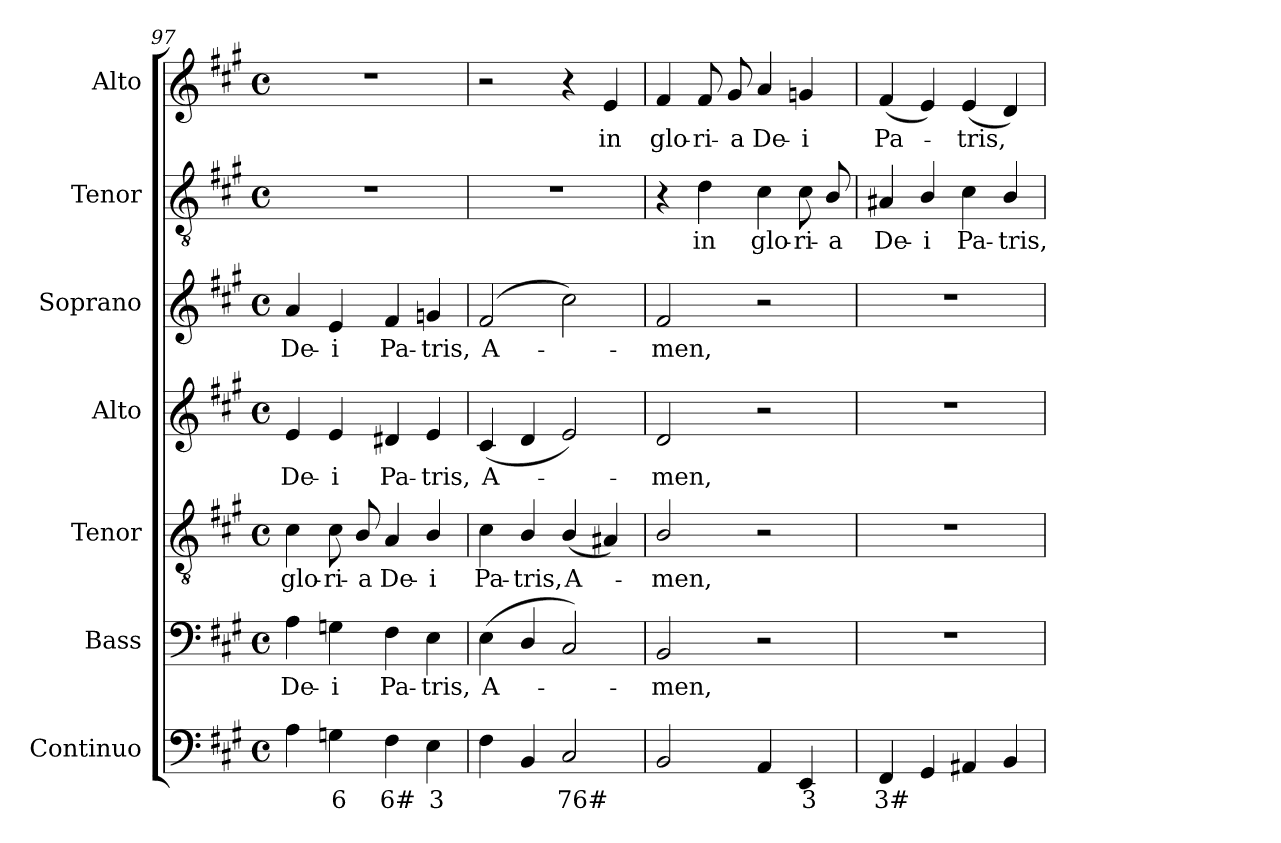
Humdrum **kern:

**kern	**text	**kern	**text	**kern	**text	**kern	**text	**kern	**text	**kern	**text	**kern	**text
*part7	*part7	*part6	*part6	*part5	*part5	*part4	*part4	*part3	*part3	*part2	*part2	*part1	*part1
*staff7	*staff7	*staff6	*staff6	*staff5	*staff5	*staff4	*staff4	*staff3	*staff3	*staff2	*staff2	*staff1	*staff1
*I"Continuo	*	*I"Bass	*	*I"Tenor	*	*I"Alto	*	*I"Soprano	*	*I"Tenor	*	*I"Alto	*
*I'Cont.	*	*I'B.	*	*I'T.	*	*I'A.	*	*I'S.	*	*I'T.	*	*I'A.	*
!!LO:PB:g=z
*clefF4	*	*clefF4	*	*clefGv2	*	*clefG2	*	*clefG2	*	*clefGv2	*	*clefG2	*
*	*	*	*	*ITrd7c12	*	*	*	*	*	*ITrd7c12	*	*	*
*k[f#c#g#]	*	*k[f#c#g#]	*	*k[f#c#g#]	*	*k[f#c#g#]	*	*k[f#c#g#]	*	*k[f#c#g#]	*	*k[f#c#g#]	*
*A:	*	*A:	*	*A:	*	*A:	*	*A:	*	*A:	*	*A:	*
*M4/4	*	*M4/4	*	*M4/4	*	*M4/4	*	*M4/4	*	*M4/4	*	*M4/4	*
*met(c)	*	*met(c)	*	*met(c)	*	*met(c)	*	*met(c)	*	*met(c)	*	*met(c)	*
=97	=97	=97	=97	=97	=97	=97	=97	=97	=97	=97	=97	=97	=97
!	!	!	!LO:LY:b:color=#000000	!	!	!	!	!	!	!	!	!	!
!	!	!	!	!	!LO:LY:b:color=#000000	!	!	!	!	!	!	!	!
!	!	!	!	!	!	!	!LO:LY:b:color=#000000	!	!	!	!	!	!
!	!	!	!	!	!	!	!	!	!LO:LY:b:color=#000000	!	!	!	!
4Ai\	.	4Ai\	De-	4C#i\	glo-	4ei/	De-	4ai/	De-	1r	.	1r	.
!	!LO:LY:b:color=#000000	!	!	!	!	!	!	!	!	!	!	!	!
!	!	!	!LO:LY:b:color=#000000	!	!	!	!	!	!	!	!	!	!
!	!	!	!	!	!LO:LY:b:color=#000000	!	!	!	!	!	!	!	!
!	!	!	!	!	!	!	!LO:LY:b:color=#000000	!	!	!	!	!	!
!	!	!	!	!	!	!	!	!	!LO:LY:b:color=#000000	!	!	!	!
4Gni\	6	4Gni\	-i	8C#i\	-ri-	4ei/	-i	4ei/	-i	.	.	.	.
!	!	!	!	!	!LO:LY:b:color=#000000	!	!	!	!	!	!	!	!
.	.	.	.	8BBi/	-a	.	.	.	.	.	.	.	.
!	!LO:LY:b:color=#000000	!	!	!	!	!	!	!	!	!	!	!	!
!	!	!	!LO:LY:b:color=#000000	!	!	!	!	!	!	!	!	!	!
!	!	!	!	!	!LO:LY:b:color=#000000	!	!	!	!	!	!	!	!
!	!	!	!	!	!	!	!LO:LY:b:color=#000000	!	!	!	!	!	!
!	!	!	!	!	!	!	!	!	!LO:LY:b:color=#000000	!	!	!	!
4F#i\	6#	4F#i\	Pa-	4AAi/	De-	4d#Xi/	Pa-	4f#i/	Pa-	.	.	.	.
!	!LO:LY:b:color=#000000	!	!	!	!	!	!	!	!	!	!	!	!
!	!	!	!LO:LY:b:color=#000000	!	!	!	!	!	!	!	!	!	!
!	!	!	!	!	!LO:LY:b:color=#000000	!	!	!	!	!	!	!	!
!	!	!	!	!	!	!	!LO:LY:b:color=#000000	!	!	!	!	!	!
!	!	!	!	!	!	!	!	!	!LO:LY:b:color=#000000	!	!	!	!
4Ei\	3	4Ei\	-tris,	4BBi/	-i	4ei/	-tris,	4gni/	-tris,	.	.	.	.
=98	=98	=98	=98	=98	=98	=98	=98	=98	=98	=98	=98	=98	=98
!	!	!	!LO:LY:b:color=#000000	!	!	!	!	!	!	!	!	!	!
!	!	!	!	!	!LO:LY:b:color=#000000	!	!	!	!	!	!	!	!
!	!	!	!	!	!	!	!LO:LY:b:color=#000000	!	!	!	!	!	!
!	!	!	!	!	!	!	!	!	!LO:LY:b:color=#000000	!	!	!	!
4F#i\	.	(4Ei\	A-	4C#i\	Pa-	(4c#i/	A-	(2f#i/	A-	1r	.	2r	.
!	!	!	!	!	!LO:LY:b:color=#000000	!	!	!	!	!	!	!	!
4BBi/	.	4Di/	.	4BBi/	-tris,	4di/	.	.	.	.	.	.	.
!	!LO:LY:b:color=#000000	!	!	!	!	!	!	!	!	!	!	!	!
!	!	!	!	!	!LO:LY:b:color=#000000	!	!	!	!	!	!	!	!
2C#i/	76#	2C#i/)	.	(4BBi/	A-	2ei/)	.	2cc#i\)	.	.	.	4r	.
!	!	!	!	!	!	!	!	!	!	!	!	!	!LO:LY:b:color=#000000
.	.	.	.	4AA#Xi/)	.	.	.	.	.	.	.	4ei/	in
=99	=99	=99	=99	=99	=99	=99	=99	=99	=99	=99	=99	=99	=99
!	!	!	!LO:LY:b:color=#000000	!	!	!	!	!	!	!	!	!	!
!	!	!	!	!	!LO:LY:b:color=#000000	!	!	!	!	!	!	!	!
!	!	!	!	!	!	!	!LO:LY:b:color=#000000	!	!	!	!	!	!
!	!	!	!	!	!	!	!	!	!LO:LY:b:color=#000000	!	!	!	!
!	!	!	!	!	!	!	!	!	!	!	!	!	!LO:LY:b:color=#000000
2BBi/	.	2BBi/	-men,	2BBi/	-men,	2di/	-men,	2f#i/	-men,	4r	.	4f#i/	glo-
!	!	!	!	!	!	!	!	!	!	!	!LO:LY:b:color=#000000	!	!
!	!	!	!	!	!	!	!	!	!	!	!	!	!LO:LY:b:color=#000000
.	.	.	.	.	.	.	.	.	.	4Di\	in	8f#i/	-ri-
!	!	!	!	!	!	!	!	!	!	!	!	!	!LO:LY:b:color=#000000
.	.	.	.	.	.	.	.	.	.	.	.	8g#i/	-a
!	!	!	!	!	!	!	!	!	!	!	!LO:LY:b:color=#000000	!	!
!	!	!	!	!	!	!	!	!	!	!	!	!	!LO:LY:b:color=#000000
4AAi/	.	2r	.	2r	.	2r	.	2r	.	4C#i\	glo-	4ai/	De-
!	!LO:LY:b:color=#000000	!	!	!	!	!	!	!	!	!	!	!	!
!	!	!	!	!	!	!	!	!	!	!	!LO:LY:b:color=#000000	!	!
!	!	!	!	!	!	!	!	!	!	!	!	!	!LO:LY:b:color=#000000
4EEi/	3	.	.	.	.	.	.	.	.	8C#i\	-ri-	4gni/	-i
!	!	!	!	!	!	!	!	!	!	!	!LO:LY:b:color=#000000	!	!
.	.	.	.	.	.	.	.	.	.	8BBi/	-a	.	.
=100	=100	=100	=100	=100	=100	=100	=100	=100	=100	=100	=100	=100	=100
!	!LO:LY:b:color=#000000	!	!	!	!	!	!	!	!	!	!	!	!
!	!	!	!	!	!	!	!	!	!	!	!LO:LY:b:color=#000000	!	!
!	!	!	!	!	!	!	!	!	!	!	!	!	!LO:LY:b:color=#000000
4FF#i/	3#	1r	.	1r	.	1r	.	1r	.	4AA#Xi/	De-	(4f#i/	Pa-
!	!	!	!	!	!	!	!	!	!	!	!LO:LY:b:color=#000000	!	!
4GG#i/	.	.	.	.	.	.	.	.	.	4BBi/	-i	4ei/)	.
!	!	!	!	!	!	!	!	!	!	!	!LO:LY:b:color=#000000	!	!
!	!	!	!	!	!	!	!	!	!	!	!	!	!LO:LY:b:color=#000000
4AA#Xi/	.	.	.	.	.	.	.	.	.	4C#i\	Pa-	(4ei/	-tris,
!	!	!	!	!	!	!	!	!	!	!	!LO:LY:b:color=#000000	!	!
4BBi/	.	.	.	.	.	.	.	.	.	4BBi/	-tris,	4di/)	.
=	=	=	=	=	=	=	=	=	=	=	=	=	=
*-	*-	*-	*-	*-	*-	*-	*-	*-	*-	*-	*-	*-	*-
